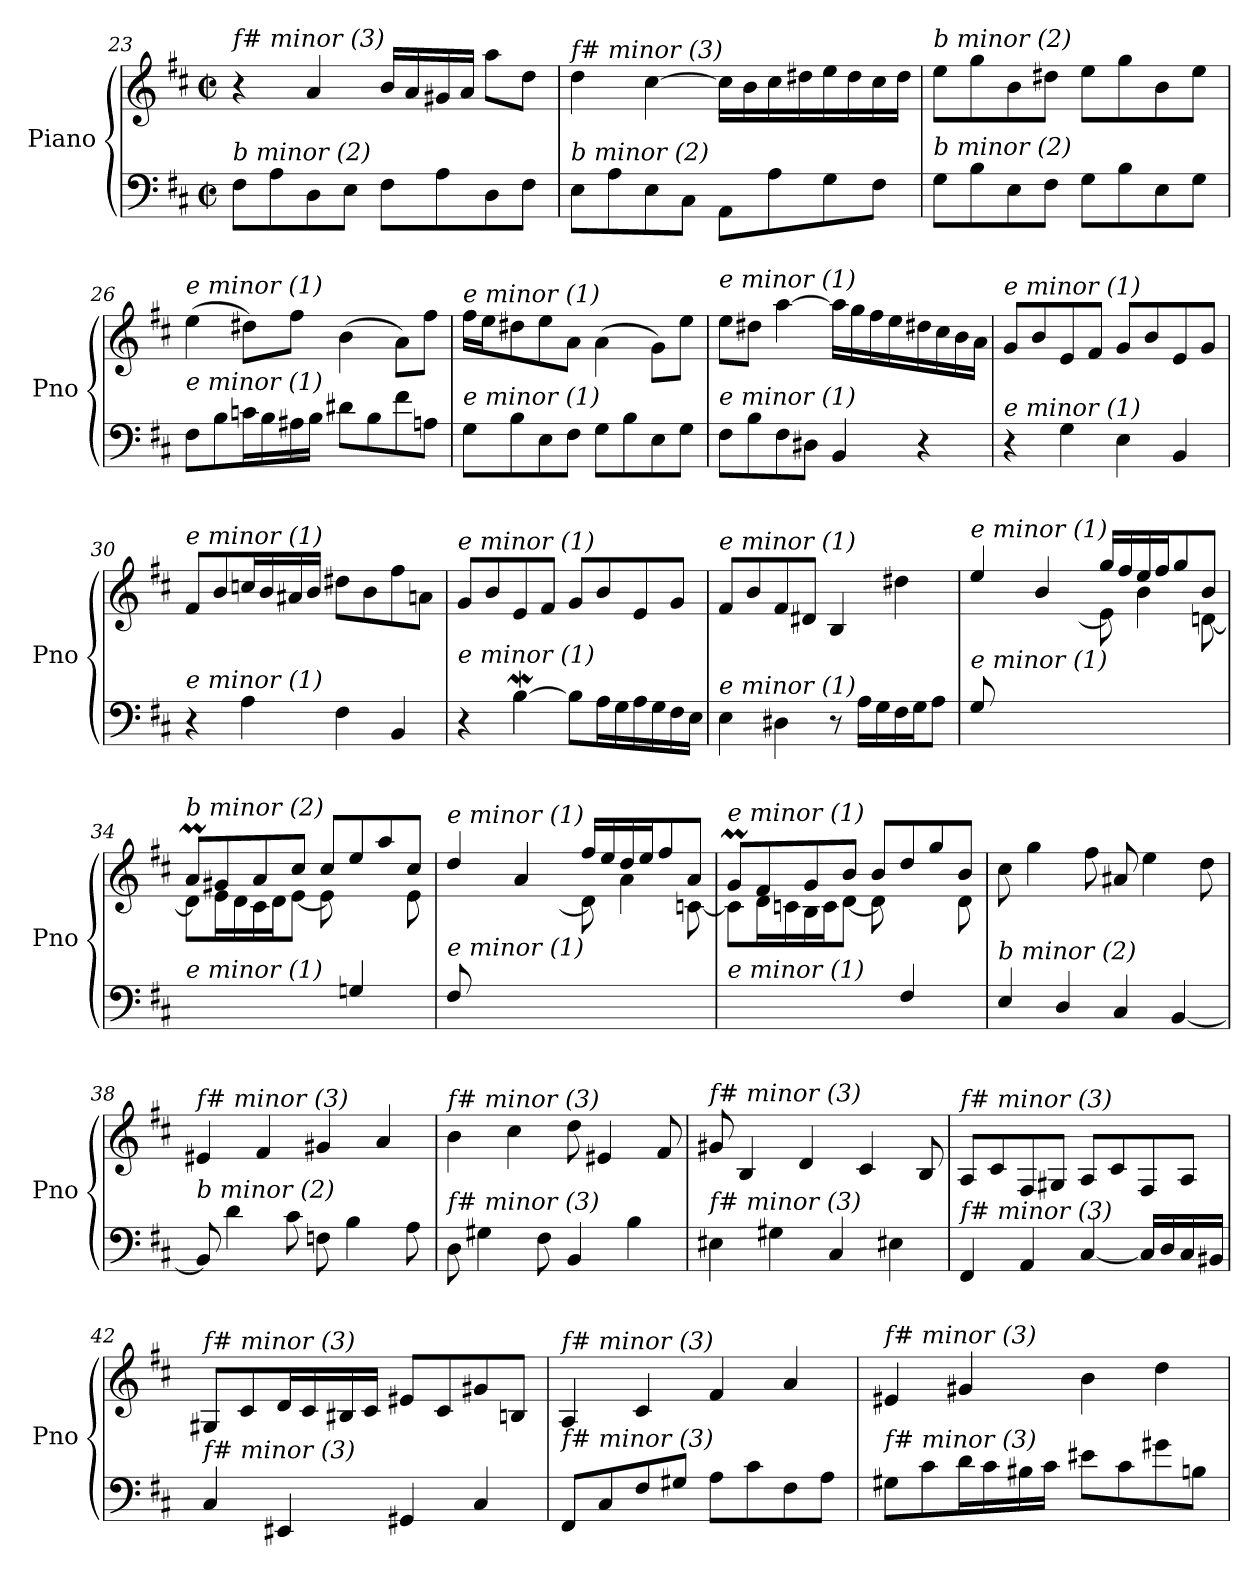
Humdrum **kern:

**kern	**kern
*part1	*part1
*staff2	*staff1
*I"Piano	*
*I'Pno	*
*clefF4	*clefG2
*k[f#c#]	*k[f#c#]
*M2/2	*M2/2
*met(c|)	*met(c|)
=23	=23
!	!LO:TX:i:t=f# minor (3)
!LO:TX:i:t=b minor (2)	!
8F#\L	4r
8A\	.
8D\	4a/
8E\J	.
8F#\L	16b/LL
.	16a/
8A\	16g#X/
.	16a/JJ
8D\	8aa\L
8F#\J	8dd\J
!!LO:PB:g=z
=24	=24
!	!LO:TX:i:t=f# minor (3)
!LO:TX:i:t=b minor (2)	!
8E\L	4dd\
8A\	.
8E\	[4cc#\
8C#\J	.
8AA\L	16cc#\LL]
.	16b\
8A\	16cc#\
.	16dd#X\
8G\	16ee\
.	16dd#\
8F#\J	16cc#\
.	16dd#\JJ
=25	=25
!	!LO:TX:i:t=b minor (2)
!LO:TX:i:t=b minor (2)	!
8G\L	8ee\L
8B\	8gg\
8E\	8b\
8F#\J	8dd#X\J
8G\L	8ee\L
8B\	8gg\
8E\	8b\
8G\J	8ee\J
=26	=26
!	!LO:TX:i:t=e minor (1)
!LO:TX:i:t=e minor (1)	!
8F#\L	(4ee\
8B\	.
16cn\L	8dd#X\L)
16B\	.
16A#X\	8ff#\J
16B\JJ	.
8d#X\L	(4b\
8B\	.
8f#\	8a\L)
8An\J	8ff#\J
=27	=27
!	!LO:TX:i:t=e minor (1)
!LO:TX:i:t=e minor (1)	!
8G\L	16ff#\LL
.	16ee\J
8B\	8dd#X\
8E\	8ee\
8F#\J	8a\J
8G\L	(4a\
8B\	.
8E\	8g\L)
8G\J	8ee\J
!!LO:LB:g=z
=28	=28
!	!LO:TX:i:t=e minor (1)
!LO:TX:i:t=e minor (1)	!
8F#\L	8ee\L
8B\	8dd#X\J
8F#\	[4aa\
8D#X\J	.
4BB/	16aa\LL]
.	16gg\
.	16ff#\
.	16ee\
4r	16dd#X\
.	16cc#\
.	16b\
.	16a\JJ
=29	=29
!	!LO:TX:i:t=e minor (1)
!LO:TX:i:t=e minor (1)	!
4r	8g/L
.	8b/
4G\	8e/
.	8f#/J
4E\	8g/L
.	8b/
4BB/	8e/
.	8g/J
=30	=30
!	!LO:TX:i:t=e minor (1)
!LO:TX:i:t=e minor (1)	!
4r	8f#/L
.	8b/
4A\	16ccn/L
.	16b/
.	16a#X/
.	16b/JJ
4F#\	8dd#X\L
.	8b\
4BB/	8ff#\
.	8an\J
=31	=31
!	!LO:TX:i:t=e minor (1)
!LO:TX:i:t=e minor (1)	!
4r	8g/L
.	8b/
[4BW\	8e/
.	8f#/J
8B\L]	8g/L
16A\L	8b/
16G\	.
16A\	8e/
16G\	.
16F#\	8g/J
16E\JJ	.
!!LO:LB:g=z
=32	=32
!	!LO:TX:i:t=e minor (1)
!LO:TX:i:t=e minor (1)	!
4E\	8f#/L
.	8b/
4D#X\	8f#/
.	8d#X/J
8r	4B/
16A\LL	.
16G\	.
16F#\	4dd#X\
16G\J	.
8A\J	.
=33	=33
*	*^
!	!LO:TX:i:t=e minor (1)	!
!LO:TX:i:t=e minor (1)	!	!
8G/L	4ee/	8ryy
2..ryy	.	16e\L
.	.	16f#\
.	4b/	16g\
.	.	16f#\J
.	.	[8e\J
.	16gg/LL	8e\]
.	16ff#/	.
.	16ee/	4b\
.	16ff#/J	.
.	8gg/	.
.	8b/J	[8dn\
=34	=34	=34
!	!LO:TX:i:t=b minor (2)	!
!LO:TX:i:t=e minor (1)	!	!
2ryy	8aM/L	8d\L]
.	8g#X/	16e\L
.	.	16d\
.	8a/	16c#\
.	.	16d\J
.	8cc#/J	[8e\J
8ryy	8cc#/L	8e\]
4Gn/	8ee/	4ryy
.	8aa/	.
8ryy	8cc#/J	8e\
=35	=35	=35
!	!LO:TX:i:t=e minor (1)	!
!LO:TX:i:t=e minor (1)	!	!
8F#/L	4dd/	8ryy
2..ryy	.	16d\L
.	.	16e\
.	4a/	16f#\
.	.	16e\J
.	.	[8d\J
.	16ff#/LL	8d\]
.	16ee/	.
.	16dd/	4a\
.	16ee/J	.
.	8ff#/	.
.	8a/J	[8cn\
!!LO:LB:g=z	!!
=36	=36	=36
!	!LO:TX:i:t=e minor (1)	!
!LO:TX:i:t=e minor (1)	!	!
2ryy	8gM/L	8c\L]
.	8f#/	16d\L
.	.	16cn\
.	8g/	16B\
.	.	16c\J
.	8b/J	[8d\J
8ryy	8b/L	8d\]
4F#/	8dd/	4ryy
.	8gg/	.
8ryy	8b/J	8d\
=37	=37	=37
!	!LO:TX:i:t=b minor (2)	!
!LO:TX:i:t=b minor (2)	!	!
*	*v	*v
4E/	8cc#\
.	4gg\
4D/	.
.	8ff#\
4C#/	8a#X/
.	4ee\
[4BB/	.
.	8dd\
=38	=38
!	!LO:TX:i:t=f# minor (3)
!LO:TX:i:t=b minor (2)	!
8BB/]	4e#X/
4d\	.
.	4f#/
8c#\	.
8Fni\	4g#X/
4B\	.
.	4a/
8A\	.
=39	=39
!	!LO:TX:i:t=f# minor (3)
!LO:TX:i:t=f# minor (3)	!
8D\	4b\
4G#X\	.
.	4cc#\
8F#\	.
4BB/	8dd\
.	4e#X/
4B\	.
.	8f#/
=40	=40
!	!LO:TX:i:t=f# minor (3)
!LO:TX:i:t=f# minor (3)	!
4E#X\	8g#X/
.	4B/
4G#X\	.
.	4d/
4C#/	.
.	4c#/
4E#X\	.
.	8B/
!!LO:LB:g=z
=41	=41
!	!LO:TX:i:t=f# minor (3)
!LO:TX:i:t=f# minor (3)	!
4FF#/	8A/L
.	8c#/
4AA/	8F#/
.	8G#X/J
[4C#/	8A/L
.	8c#/
16C#/LL]	8F#/
16D/	.
16C#/	8A/J
16BB#Xj/JJ	.
=42	=42
!	!LO:TX:i:t=f# minor (3)
!LO:TX:i:t=f# minor (3)	!
4C#/	8G#X/L
.	8c#/
4EE#X/	16d/L
.	16c#/
.	16B#Xj/
.	16c#/JJ
4GG#X/	8e#X/L
.	8c#/
4C#/	8g#X/
.	8Bn/J
=43	=43
!	!LO:TX:i:t=f# minor (3)
!LO:TX:i:t=f# minor (3)	!
8FF#/L	4A/
8C#/	.
8F#/	4c#/
8G#X/J	.
8A\L	4f#/
8c#\	.
8F#\	4a/
8A\J	.
=44	=44
!	!LO:TX:i:t=f# minor (3)
!LO:TX:i:t=f# minor (3)	!
8G#X\L	4e#X/
8c#\	.
16d\L	4g#X/
16c#\	.
16B#Xj\	.
16c#\JJ	.
8e#X\L	4b\
8c#\	.
8g#X\	4dd\
8Bn\J	.
=	=
*-	*-
